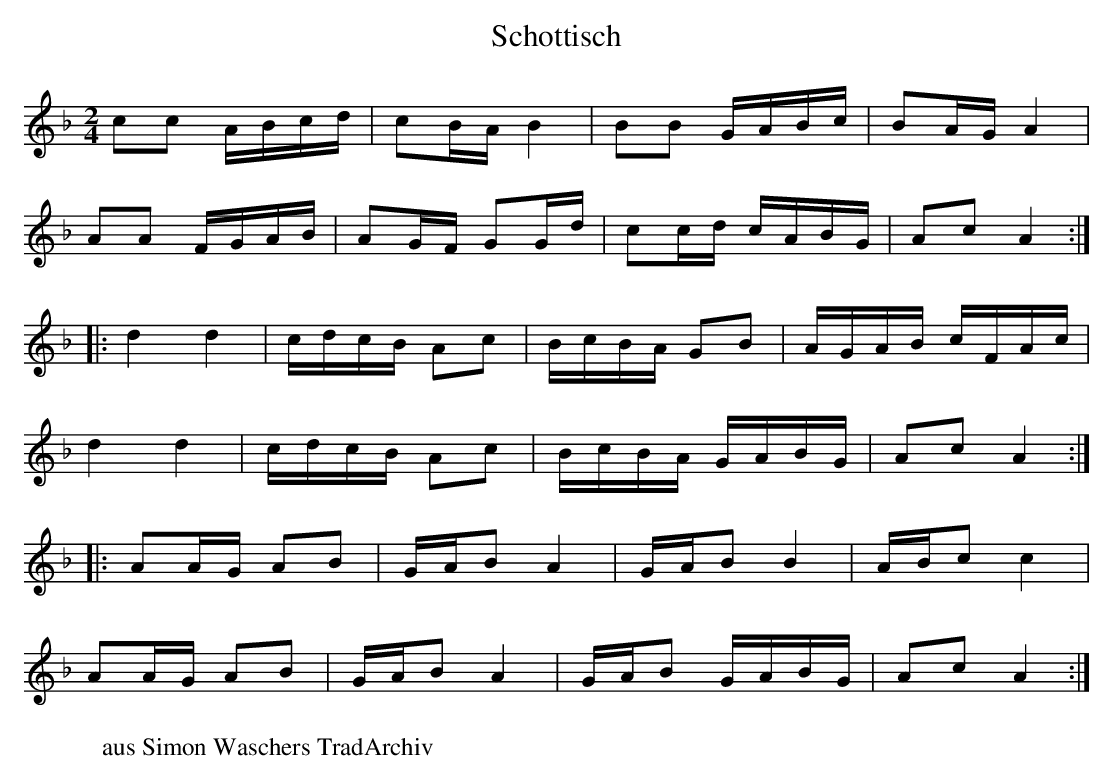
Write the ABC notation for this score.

X:1
T:Schottisch
M:2/4
L:1/16
K:F
c2c2 ABcd | c2BA B4 | B2B2 GABc | B2AG A4 |
A2A2 FGAB | A2GF G2Gd | c2cd cABG | A2c2 A4 :|
|:\
d4 d4 | cdcB A2c2 | BcBA G2B2 | AGAB cFAc |
d4 d4 | cdcB A2c2 | BcBA GABG | A2c2 A4 :|
|:\
A2AG A2B2 | GAB2 A4 | GAB2B4 | ABc2 c4 |
A2AG A2B2 | GAB2 A4 |GAB2 GABG | A2c2 A4 :|
W:aus Simon Waschers TradArchiv
